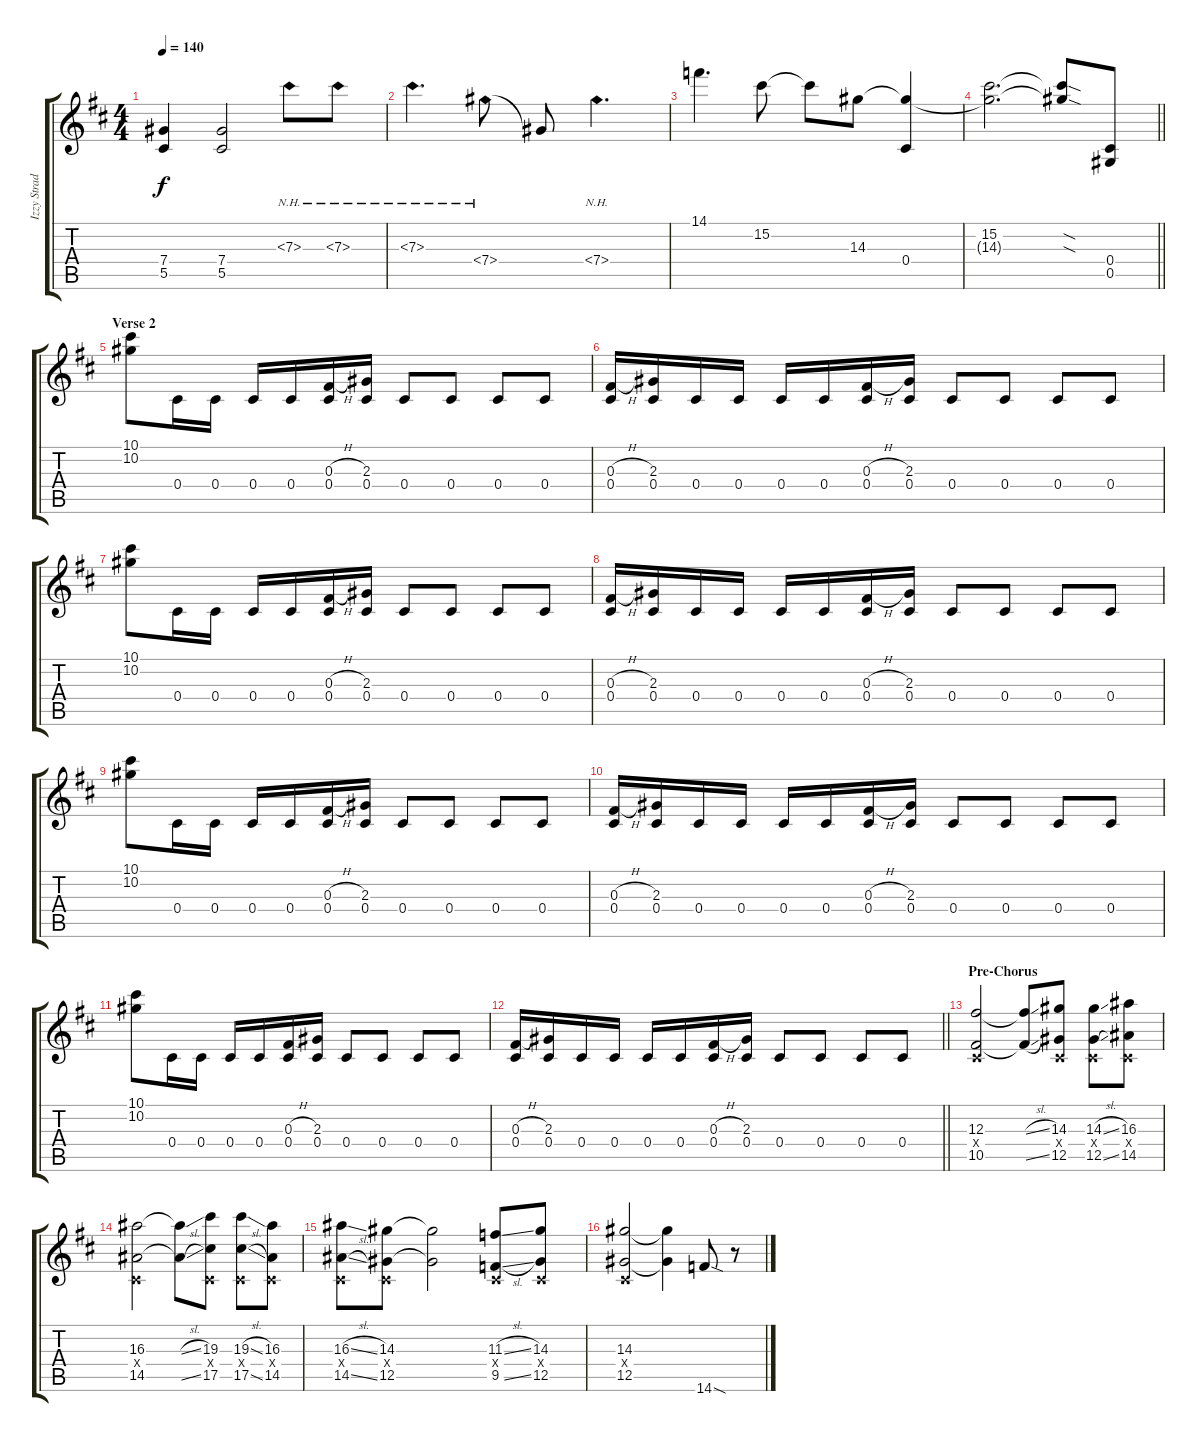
\track ("Izzy Stradlin - Rhytm Guitar" "Izzy Strad") {instrument overdrivenguitar}
\staff {score tabs}
\tuning (Eb4 Bb3 Gb3 Db3 Ab2 Eb2) {hide}
\ts (4 4)
\tempo 140
\clef g2
\ks d
(7.4 5.5).4{dy f} (7.4 5.5).2 7.3{nh}.8 7.3{nh}.8 |
7.3{nh}.4{d} 7.4{nh}.8 7.4{t}.8 7.4{nh}.4{d} |
14.1.4{d} 15.2.8 15.2{t}.8 14.3.8 (14.3{t} 0.4).4 |
\barLineRight lightlight
(15.2 14.3{t}).2{d} (15.2{sod t} 14.3{sod t}).8 (0.4 0.5).8 |
\section ("" "Verse 2")
(10.1 10.2).8 0.4.16 0.4.16 0.4.16 0.4.16 (0.3{h} 0.4).16 (2.3 0.4).16 0.4.8 0.4.8 0.4.8 0.4.8 |
(0.3{h} 0.4).16 (2.3 0.4).16 0.4.16 0.4.16 0.4.16 0.4.16 (0.3{h} 0.4).16 (2.3 0.4).16 0.4.8 0.4.8 0.4.8 0.4.8 |
(10.1 10.2).8 0.4.16 0.4.16 0.4.16 0.4.16 (0.3{h} 0.4).16 (2.3 0.4).16 0.4.8 0.4.8 0.4.8 0.4.8 |
(0.3{h} 0.4).16 (2.3 0.4).16 0.4.16 0.4.16 0.4.16 0.4.16 (0.3{h} 0.4).16 (2.3 0.4).16 0.4.8 0.4.8 0.4.8 0.4.8 |
(10.1 10.2).8 0.4.16 0.4.16 0.4.16 0.4.16 (0.3{h} 0.4).16 (2.3 0.4).16 0.4.8 0.4.8 0.4.8 0.4.8 |
(0.3{h} 0.4).16 (2.3 0.4).16 0.4.16 0.4.16 0.4.16 0.4.16 (0.3{h} 0.4).16 (2.3 0.4).16 0.4.8 0.4.8 0.4.8 0.4.8 |
(10.1 10.2).8 0.4.16 0.4.16 0.4.16 0.4.16 (0.3{h} 0.4).16 (2.3 0.4).16 0.4.8 0.4.8 0.4.8 0.4.8 |
\barLineRight lightlight
(0.3{h} 0.4).16 (2.3 0.4).16 0.4.16 0.4.16 0.4.16 0.4.16 (0.3{h} 0.4).16 (2.3 0.4).16 0.4.8 0.4.8 0.4.8 0.4.8 |
\section ("" "Pre-Chorus")
(12.3 0.4{x} 10.5).2 (12.3{sl t} 10.5{sl t}).8 (14.3 0.4{x} 12.5).8 (14.3{sl} 0.4{x} 12.5{sl}).8 (16.3 0.4{x} 14.5).8 |
(16.3 0.4{x} 14.5).2 (16.3{sl t} 14.5{sl t}).8 (19.3 0.4{x} 17.5).8 (19.3{sl} 0.4{x} 17.5{sl}).8 (16.3 0.4{x} 14.5).8 |
(16.3{sl} 0.4{x} 14.5{sl}).8 (14.3 0.4{x} 12.5).8 (14.3{t} 12.5{t}).2 (11.3{sl} 0.4{x} 9.5{sl}).8 (14.3 0.4{x} 12.5).8 |
(14.3 0.4{x} 12.5).2 (14.3{t} 12.5{t}).4 14.6{sod}.8 r.8
